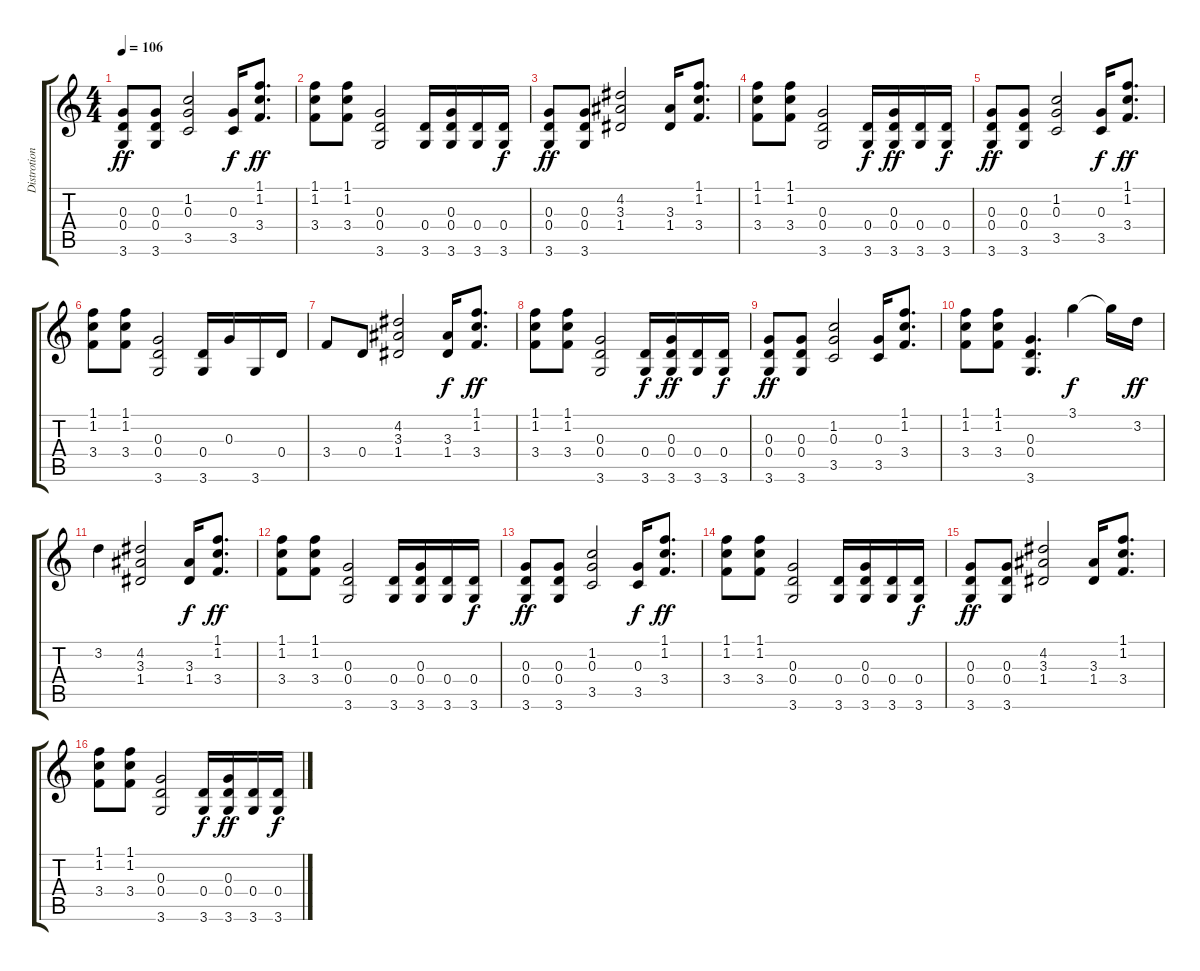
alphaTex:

\track ("Distrotion guitar" "Distrotion") {instrument distortionguitar}
\staff {score tabs}
\tuning (E4 B3 G3 D3 A2 E2) {hide}
\ts (4 4)
\tempo 106
\clef g2
\ks c
(0.3 0.4 3.6).8{dy ff} (0.3 0.4 3.6).8 (1.2 0.3 3.5).2 (0.3 3.5).16{dy f} (1.1 1.2 3.4).8{d dy ff} |
(1.1 1.2 3.4).8 (1.1 1.2 3.4).8 (0.3 0.4 3.6).2 (0.4 3.6).16 (0.3 0.4 3.6).16 (0.4 3.6).16 (0.4 3.6).16{dy f} |
(0.3 0.4 3.6).8{dy ff} (0.3 0.4 3.6).8 (4.2 3.3 1.4).2 (3.3 1.4).16 (1.1 1.2 3.4).8{d} |
(1.1 1.2 3.4).8 (1.1 1.2 3.4).8 (0.3 0.4 3.6).2 (0.4 3.6).16{dy f} (0.3 0.4 3.6).16{dy ff} (0.4 3.6).16 (0.4 3.6).16{dy f} |
(0.3 0.4 3.6).8{dy ff} (0.3 0.4 3.6).8 (1.2 0.3 3.5).2 (0.3 3.5).16{dy f} (1.1 1.2 3.4).8{d dy ff} |
(1.1 1.2 3.4).8 (1.1 1.2 3.4).8 (0.3 0.4 3.6).2 (0.4 3.6).16 0.3.16 3.6.16 0.4.16 |
3.4.8 0.4.8 (4.2 3.3 1.4).2 (3.3 1.4).16{dy f} (1.1 1.2 3.4).8{d dy ff} |
(1.1 1.2 3.4).8 (1.1 1.2 3.4).8 (0.3 0.4 3.6).2 (0.4 3.6).16{dy f} (0.3 0.4 3.6).16{dy ff} (0.4 3.6).16 (0.4 3.6).16{dy f} |
(0.3 0.4 3.6).8{dy ff} (0.3 0.4 3.6).8 (1.2 0.3 3.5).2 (0.3 3.5).16 (1.1 1.2 3.4).8{d} |
(1.1 1.2 3.4).8 (1.1 1.2 3.4).8 (0.3 0.4 3.6).4{d} 3.1.4{dy f} 3.1{t}.16 3.2.16{dy ff} |
3.2.4 (4.2 3.3 1.4).2 (3.3 1.4).16{dy f} (1.1 1.2 3.4).8{d dy ff} |
(1.1 1.2 3.4).8 (1.1 1.2 3.4).8 (0.3 0.4 3.6).2 (0.4 3.6).16 (0.3 0.4 3.6).16 (0.4 3.6).16 (0.4 3.6).16{dy f} |
(0.3 0.4 3.6).8{dy ff} (0.3 0.4 3.6).8 (1.2 0.3 3.5).2 (0.3 3.5).16{dy f} (1.1 1.2 3.4).8{d dy ff} |
(1.1 1.2 3.4).8 (1.1 1.2 3.4).8 (0.3 0.4 3.6).2 (0.4 3.6).16 (0.3 0.4 3.6).16 (0.4 3.6).16 (0.4 3.6).16{dy f} |
(0.3 0.4 3.6).8{dy ff} (0.3 0.4 3.6).8 (4.2 3.3 1.4).2 (3.3 1.4).16 (1.1 1.2 3.4).8{d} |
(1.1 1.2 3.4).8 (1.1 1.2 3.4).8 (0.3 0.4 3.6).2 (0.4 3.6).16{dy f} (0.3 0.4 3.6).16{dy ff} (0.4 3.6).16 (0.4 3.6).16{dy f}
